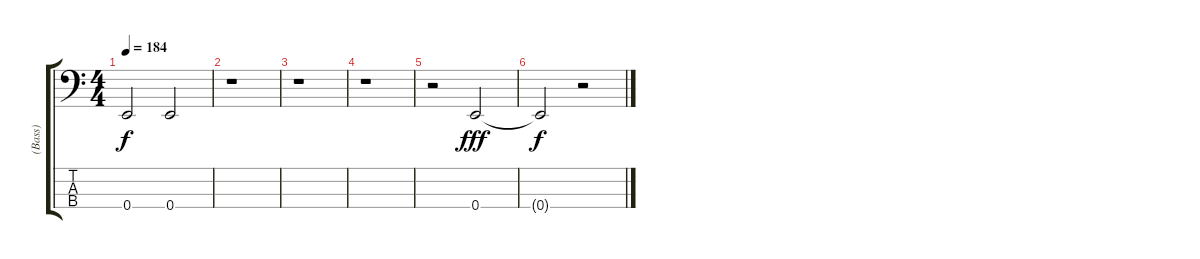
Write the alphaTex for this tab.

\track ("(Bass)" "(Bass)") {instrument electricbassfinger}
\staff {score tabs}
\tuning (G2 D2 A1 E1) {hide}
\ts (4 4)
\tempo 184
\clef f4
\ks c
0.4.2{dy f} 0.4.2 |
r.1 |
r.1 |
r.1 |
r.2 0.4.2{dy fff} |
0.4{t}.2{dy f} r.2
